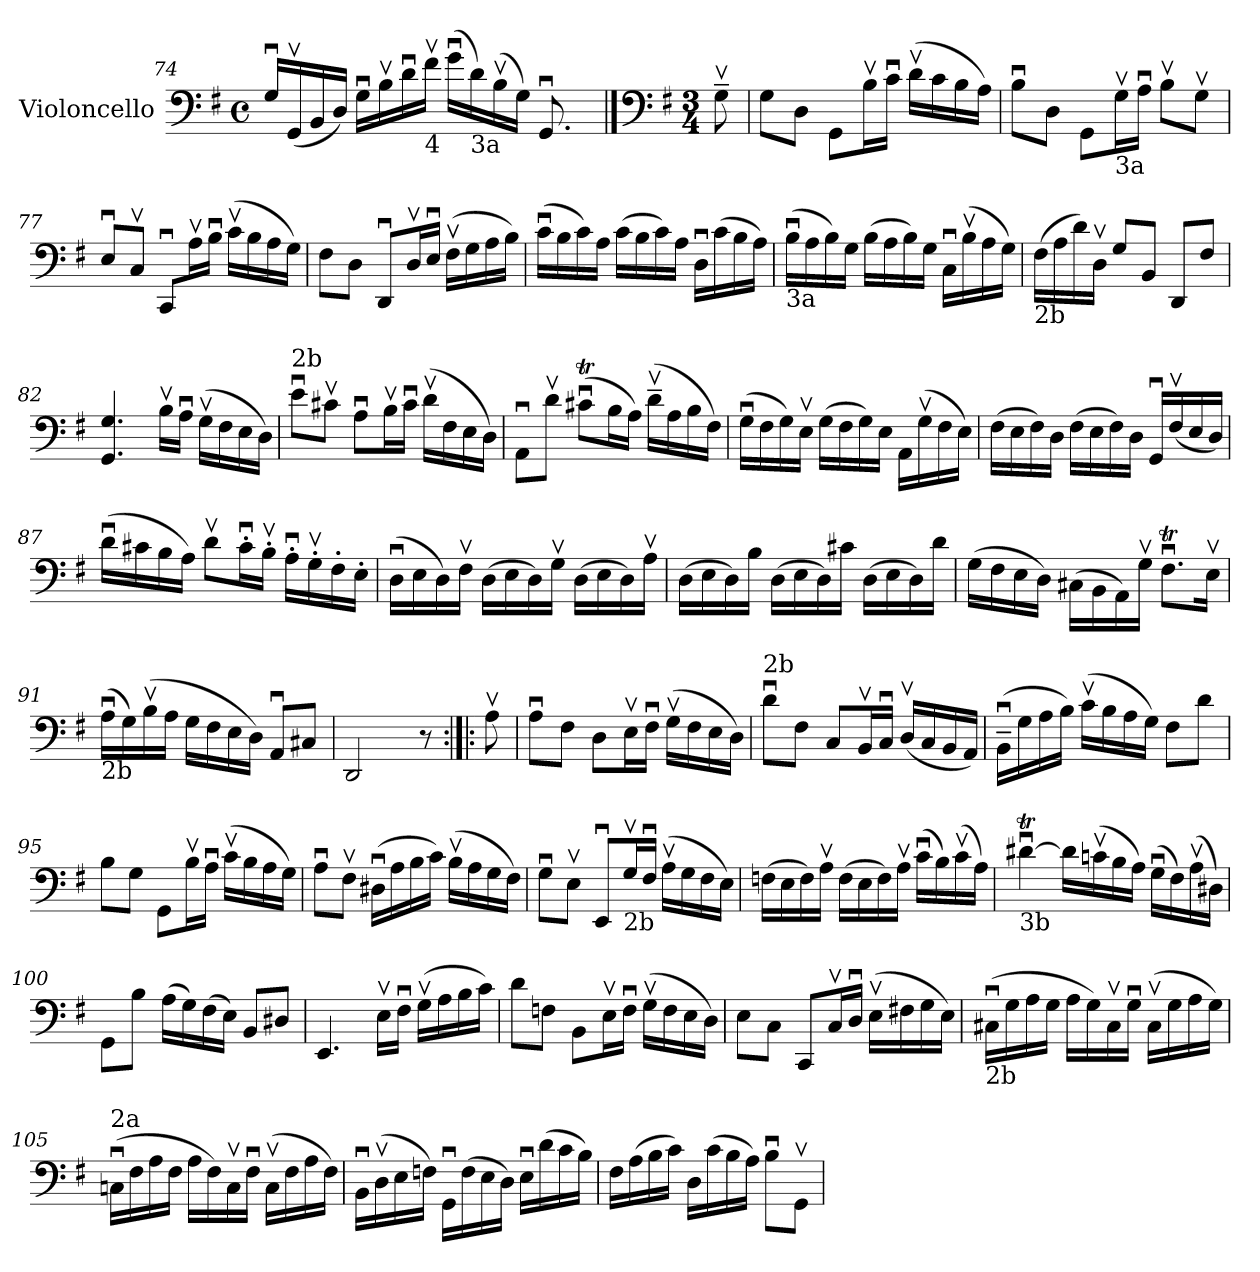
**kern
*part1
*staff1
*I"Violoncello
*I'Vc
*clefF4
*k[f#]
*M4/4
*met(c)
=74
16Gu/LL
(<16GGv/
16BB/
16D/JJ)
16Gu\LL
16Bv\
16du\
!LO:TX:b:t=4
16f#v\JJ
(>16gu\LL
!LO:TX:b:t=3a
16d\)
(>16Bv\
16G\JJ)
8.GGu/
16ryy
!!LO:PB:g=z
==74X2
*clefF4
*k[f#]
*M3/4
*MM80
8Gv~\
=75
8G\L
8D\J
8GG/L
16Bv\L
16cu\JJ
(>16dv\LL
16c\
16B\
16A\JJ)
=76
8Bu\L
8D\J
8GG\L
!LO:TX:b:t=3a
16Gv\L
16Au\JJ
8Bv\L
8Gv\J
=77
8Eu/L
8Cv/J
8CCu/L
16Av\L
16Bu\JJ
(>16cv\LL
16B\
16A\
16G\JJ)
=78
8F#\L
8D\J
8DDu/L
16Dv/L
16Eu/JJ
(>16F#v\LL
16G\
16A\
16B\JJ)
!!LO:LB:g=z
=79
(>16cu\LL
16B\
16c\)
16A\JJ
(>16c\LL
16B\
16c\)
16A\JJ
16Du\LL
(>16c\
16B\
16A\JJ)
=80
!LO:TX:b:t=3a
(>16Bu\LL
16A\
16B\)
16G\JJ
(>16B\LL
16A\
16B\)
16G\JJ
16Cu\LL
(>16Bv\
16A\
16G\JJ)
=81
!LO:TX:b:t=2b
(>16F#\LL
16A\
16d\)
16Dv\JJ
8G/L
8BB/J
8DD/L
8F#/J
=82
4.GG/ 4.G/
16Bv\LL
16Au\JJ
(>16Gv\LL
16F#\
16E\
16D\JJ)
!!LO:LB:g=z
=83
!LO:TX:a:t=2b
8eu\L
8c#Xv\J
8Au\L
16Bv\L
16c#u\JJ
(>16dv\LL
16F#\
16E\
16D\JJ)
=84
8AAu\L
8dv\J
(>8c#Xtu\L
16B\L
16A\JJ)
(>16dv~\LL
16A\
16B\
16F#\JJ)
=85
(>16Gu\LL
16F#\
16G\)
16Ev\JJ
(>16G\LL
16F#\
16G\)
16E\JJ
16AA\LL
(>16Gv\
16F#\
16E\JJ)
!!LO:LB:g=z
=86
(>16F#\LL
16E\
16F#\)
16D\JJ
(>16F#\LL
16E\
16F#\)
16D\JJ
16GGu/LL
(<16F#v/
16E/
16D/JJ)
=87
(>16du\LL
16c#X\
16B\
16A\JJ)
8dv\L
16c#u'\L
16Bv'\JJ
16Au'\LL
16Gv'\
16F#'\
16E'\JJ
=88
(>16Du\LL
16E\
16D\)
16F#v\JJ
(>16D\LL
16E\
16D\)
16Gv\JJ
(>16D\LL
16E\
16D\)
16Av\JJ
!!LO:LB:g=z
=89
(>16D\LL
16E\
16D\)
16B\JJ
(>16D\LL
16E\
16D\)
16c#X\JJ
(>16D\LL
16E\
16D\)
16d\JJ
=90
(>16G\LL
16F#\
16E\
16D\JJ)
(>16C#X\LL
16BB\
16AA\)
16Gv\JJ
8.F#tu\L
16Ev\Jk
=91
!LO:TX:b:t=2b
(>16Au\LL
16G\)
(>16Bv\
16A\JJ
16G\LL
16F#\
16E\
16D\JJ)
8AAu/L
8C#X/J
=91X3
2DD/
8r
!!LO:LB:g=z
=91X4:|!|:
8Av\
=92
8Au\L
8F#\J
8D\L
16Ev\L
16F#u\JJ
(>16Gv\LL
16F#\
16E\
16D\JJ)
=93
!LO:TX:a:t=2b
8du\L
8F#\J
8C/L
16BBv/L
16Cu/JJ
(<16Dv/LL
16C/
16BB/
16AA/JJ)
=94
(>16BBu~\LL
16G\
16A\
16B\JJ)
(>16cv\LL
16B\
16A\
16G\JJ)
8F#\L
8d\J
!!LO:LB:g=z
=95
8B\L
8G\J
8GG\L
16Bv\L
16Au\JJ
(>16cv\LL
16B\
16A\
16G\JJ)
=96
8Au\L
8F#v\J
(>16D#Xu\LL
16A\
16B\
16c\JJ)
(>16Bv\LL
16A\
16G\
16F#\JJ)
=97
8Gu\L
8Ev\J
8EEu/L
!LO:TX:b:t=2b
16Gv/L
16F#u/JJ
(>16Av\LL
16G\
16F#\
16E\JJ)
=98
(>16Fn\LL
16E\
16F\)
16Av\JJ
(>16F\LL
16E\
16F\)
16Av\JJ
(>16cu\LL
16B\)
(>16cv\
16A\JJ)
!!LO:LB:g=z
=99
!LO:TX:b:t=3b
[4d#Xtu\
16d#\LL]
(>16cnv\
16B\
16A\JJ)
(>16Gu\LL
16F#\)
(>16Av\
16D#X\JJ)
=100
8GG\L
8B\J
(>16A\LL
16G\)
(>16F#\
16E\JJ)
8BB/L
8D#X/J
=101
4.EE/
16Ev\LL
16F#u\JJ
(>16Gv\LL
16A\
16B\
16c\JJ)
=102
8d\L
8Fn\J
8BB\L
16Ev\L
16Fu\JJ
(>16Gv\LL
16F\
16E\
16D\JJ)
!!LO:LB:g=z
=103
8E\L
8C\J
8CC/L
16Cv/L
16Du/JJ
(>16Ev\LL
16F#X\
16G\
16E\JJ)
=104
!LO:TX:b:t=2b
(>16C#Xu\LL
16G\
16A\
16G\JJ
16A\LL
16G\)
16C#v\
16Gu\JJ
(>16C#v\LL
16G\
16A\
16G\JJ)
=105
!LO:TX:a:t=2a
(>16Cnu\LL
16F#\
16A\
16F#\JJ
16A\LL
16F#\)
16Cv\
16F#u\JJ
(>16Cv\LL
16F#\
16A\
16F#\JJ)
!!LO:LB:g=z
=106
16BBu\LL
(>16Dv\
16E\
16Fn\JJ)
16GGu\LL
(>16F\
16E\
16D\JJ)
16Eu\LL
(>16d\
16c\
16B\JJ)
=107
16F#\LL
(>16A\
16B\
16c\JJ)
16D\LL
(>16c\
16B\
16A\JJ)
8Bu\L
8GGv\J
=
*-
